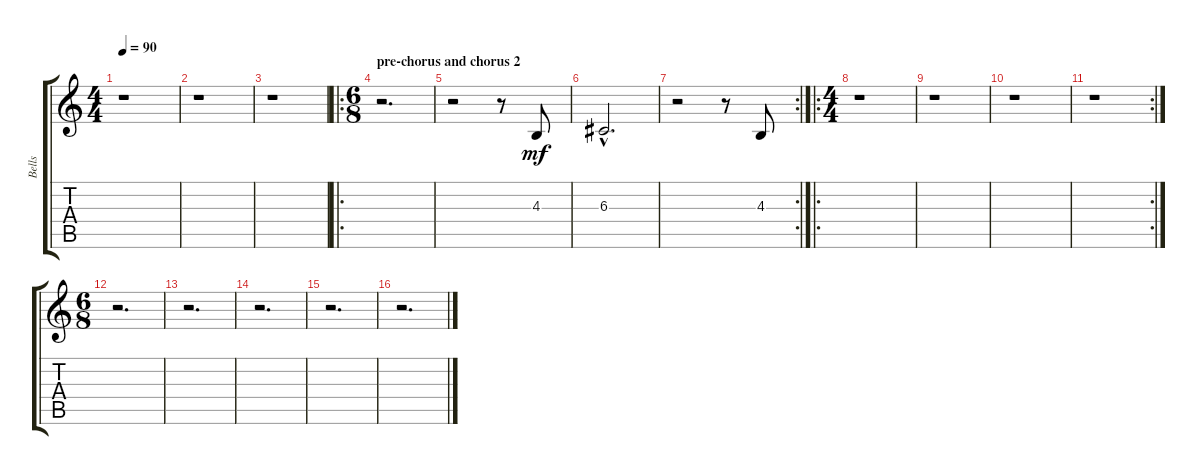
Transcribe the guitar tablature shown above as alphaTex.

\track ("Bells" "Bells") {instrument tubularbells}
\staff {score tabs}
\tuning (E4 B3 G3 D3 A2 E2) {hide}
\ts (4 4)
\tempo 90
\clef g2
\ks c
r.1{dy mp} |
r.1 |
r.1 |
\ro
\ts (6 8)
\section ("" "pre-chorus and chorus 2")
r.2{d} |
r.2 r.8 4.3.8{dy mf} |
6.3{hac}.2{d} |
\rc 2
r.2 r.8 4.3.8 |
\ro
\ts (4 4)
r.1 |
r.1 |
r.1 |
\rc 2
r.1 |
\ts (6 8)
r.2{d} |
r.2{d} |
r.2{d} |
r.2{d} |
r.2{d}
